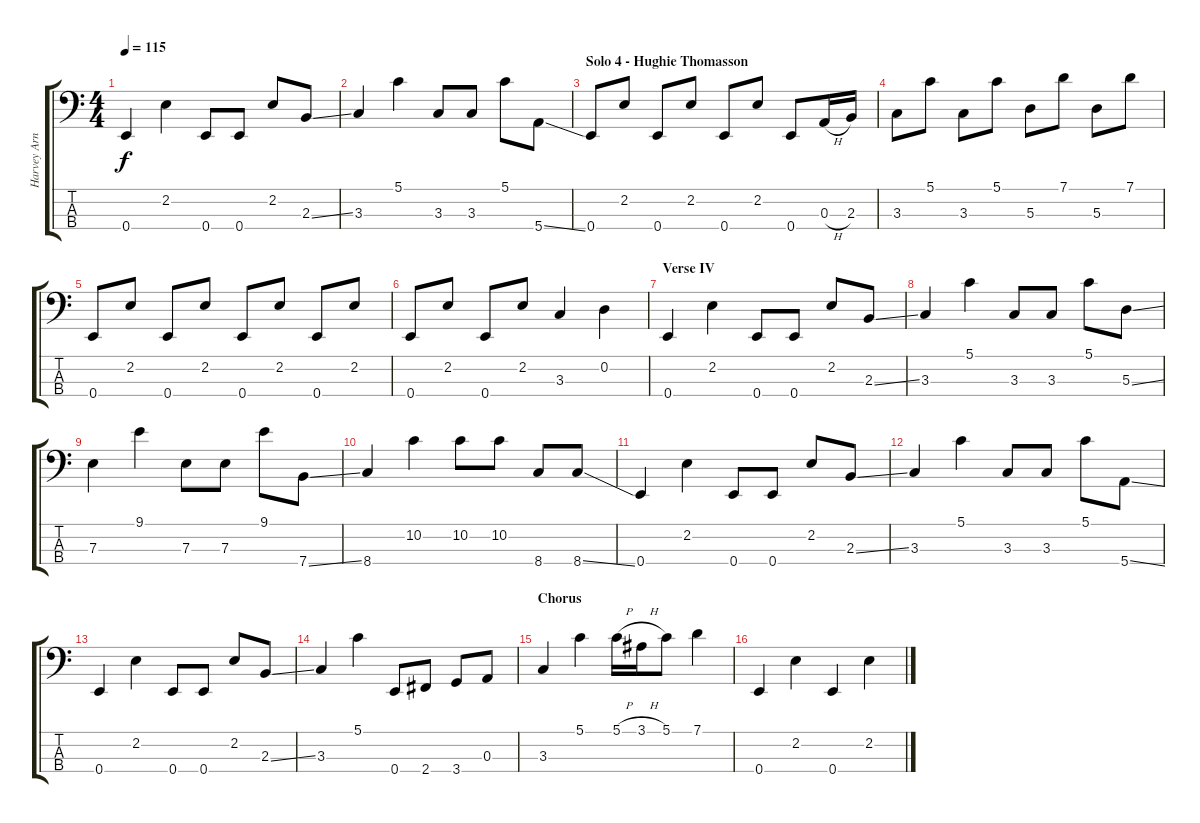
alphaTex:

\track ("Harvey Arnold - Bass" "Harvey Arn") {instrument electricbassfinger}
\staff {score tabs}
\tuning (G2 D2 A1 E1) {hide}
\ts (4 4)
\tempo 115
\clef f4
\ks c
0.4.4{dy f} 2.2.4 0.4.8 0.4.8 2.2.8 2.3{ss}.8 |
3.3.4 5.1.4 3.3.8 3.3.8 5.1.8 5.4{ss}.8 |
\section ("" "Solo 4 - Hughie Thomasson")
0.4.8 2.2.8 0.4.8 2.2.8 0.4.8 2.2.8 0.4.8 0.3{h}.16 2.3.16 |
3.3.8 5.1.8 3.3.8 5.1.8 5.3.8 7.1.8 5.3.8 7.1.8 |
0.4.8 2.2.8 0.4.8 2.2.8 0.4.8 2.2.8 0.4.8 2.2.8 |
0.4.8 2.2.8 0.4.8 2.2.8 3.3.4 0.2.4 |
\section ("" "Verse IV")
0.4.4 2.2.4 0.4.8 0.4.8 2.2.8 2.3{ss}.8 |
3.3.4 5.1.4 3.3.8 3.3.8 5.1.8 5.3{ss}.8 |
7.3.4 9.1.4 7.3.8 7.3.8 9.1.8 7.4{ss}.8 |
8.4.4 10.2.4 10.2.8 10.2.8 8.4.8 8.4{ss}.8 |
0.4.4 2.2.4 0.4.8 0.4.8 2.2.8 2.3{ss}.8 |
3.3.4 5.1.4 3.3.8 3.3.8 5.1.8 5.4{ss}.8 |
0.4.4 2.2.4 0.4.8 0.4.8 2.2.8 2.3{ss}.8 |
3.3.4 5.1.4 0.4.8 2.4.8 3.4.8 0.3.8 |
\section ("" "Chorus")
3.3.4 5.1.4 5.1{h}.16 3.1{h}.16 5.1.8 7.1.4 |
0.4.4 2.2.4 0.4.4 2.2.4
